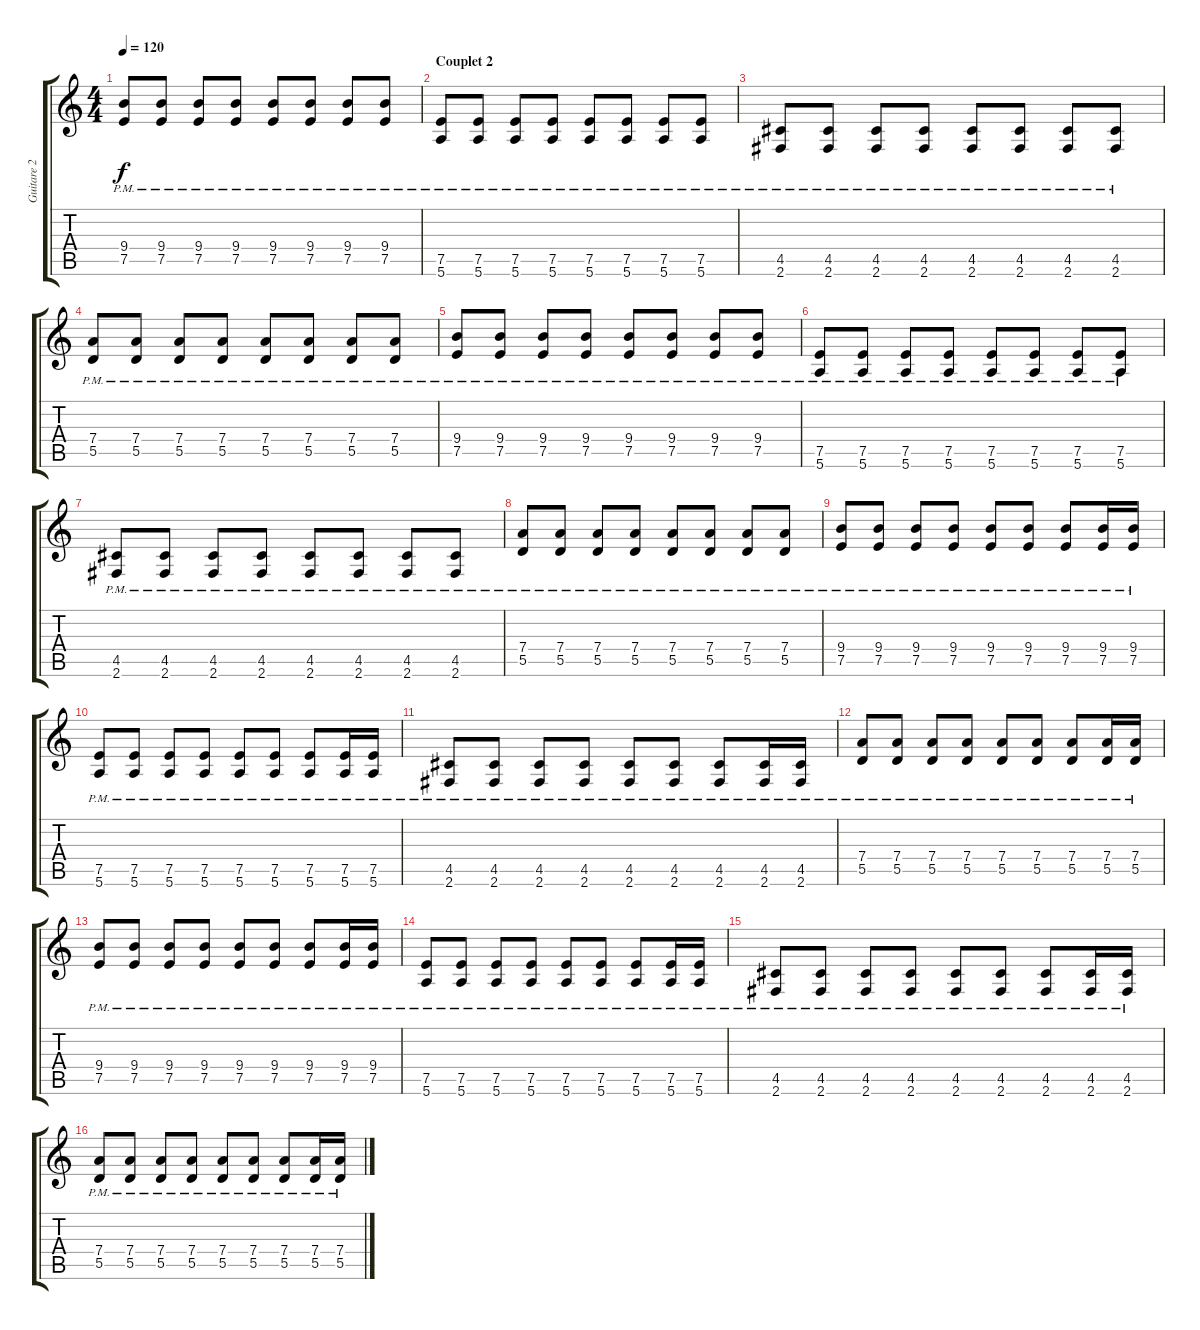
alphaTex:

\track ("Guitare 2" "Guitare 2") {instrument electricguitarmuted}
\staff {score tabs}
\tuning (E4 B3 G3 D3 A2 E2) {hide}
\ts (4 4)
\tempo 120
\clef g2
\ks c
(9.4{pm} 7.5).8{dy f} (9.4{pm} 7.5).8 (9.4{pm} 7.5).8 (9.4{pm} 7.5).8 (9.4{pm} 7.5).8 (9.4{pm} 7.5).8 (9.4{pm} 7.5).8 (9.4{pm} 7.5).8 |
\section ("" "Couplet 2")
(7.5 5.6{pm}).8 (7.5 5.6{pm}).8 (7.5 5.6{pm}).8 (7.5 5.6{pm}).8 (7.5 5.6{pm}).8 (7.5 5.6{pm}).8 (7.5 5.6{pm}).8 (7.5 5.6{pm}).8 |
(4.5 2.6{pm}).8 (4.5 2.6{pm}).8 (4.5 2.6{pm}).8 (4.5 2.6{pm}).8 (4.5 2.6{pm}).8 (4.5 2.6{pm}).8 (4.5 2.6{pm}).8 (4.5 2.6{pm}).8 |
(7.4 5.5{pm}).8 (7.4 5.5{pm}).8 (7.4 5.5{pm}).8 (7.4 5.5{pm}).8 (7.4 5.5{pm}).8 (7.4 5.5{pm}).8 (7.4 5.5{pm}).8 (7.4 5.5{pm}).8 |
(9.4{pm} 7.5).8 (9.4{pm} 7.5).8 (9.4{pm} 7.5).8 (9.4{pm} 7.5).8 (9.4{pm} 7.5).8 (9.4{pm} 7.5).8 (9.4{pm} 7.5).8 (9.4{pm} 7.5).8 |
(7.5 5.6{pm}).8 (7.5 5.6{pm}).8 (7.5 5.6{pm}).8 (7.5 5.6{pm}).8 (7.5 5.6{pm}).8 (7.5 5.6{pm}).8 (7.5 5.6{pm}).8 (7.5 5.6{pm}).8 |
(4.5 2.6{pm}).8 (4.5 2.6{pm}).8 (4.5 2.6{pm}).8 (4.5 2.6{pm}).8 (4.5 2.6{pm}).8 (4.5 2.6{pm}).8 (4.5 2.6{pm}).8 (4.5 2.6{pm}).8 |
(7.4 5.5{pm}).8 (7.4 5.5{pm}).8 (7.4 5.5{pm}).8 (7.4 5.5{pm}).8 (7.4 5.5{pm}).8 (7.4 5.5{pm}).8 (7.4 5.5{pm}).8 (7.4 5.5{pm}).8 |
(9.4{pm} 7.5).8 (9.4{pm} 7.5).8 (9.4{pm} 7.5).8 (9.4{pm} 7.5).8 (9.4{pm} 7.5).8 (9.4{pm} 7.5).8 (9.4{pm} 7.5).8 (9.4{pm} 7.5).16 (9.4{pm} 7.5).16 |
(7.5 5.6{pm}).8 (7.5 5.6{pm}).8 (7.5 5.6{pm}).8 (7.5 5.6{pm}).8 (7.5 5.6{pm}).8 (7.5 5.6{pm}).8 (7.5 5.6{pm}).8 (7.5 5.6{pm}).16 (7.5 5.6{pm}).16 |
(4.5 2.6{pm}).8 (4.5 2.6{pm}).8 (4.5 2.6{pm}).8 (4.5 2.6{pm}).8 (4.5 2.6{pm}).8 (4.5 2.6{pm}).8 (4.5 2.6{pm}).8 (4.5 2.6{pm}).16 (4.5 2.6{pm}).16 |
(7.4 5.5{pm}).8 (7.4 5.5{pm}).8 (7.4 5.5{pm}).8 (7.4 5.5{pm}).8 (7.4 5.5{pm}).8 (7.4 5.5{pm}).8 (7.4 5.5{pm}).8 (7.4 5.5{pm}).16 (7.4 5.5{pm}).16 |
(9.4 7.5{pm}).8 (9.4 7.5{pm}).8 (9.4 7.5{pm}).8 (9.4 7.5{pm}).8 (9.4 7.5{pm}).8 (9.4 7.5{pm}).8 (9.4 7.5{pm}).8 (9.4 7.5{pm}).16 (9.4 7.5{pm}).16 |
(7.5 5.6{pm}).8 (7.5 5.6{pm}).8 (7.5 5.6{pm}).8 (7.5 5.6{pm}).8 (7.5 5.6{pm}).8 (7.5 5.6{pm}).8 (7.5 5.6{pm}).8 (7.5 5.6{pm}).16 (7.5 5.6{pm}).16 |
(4.5 2.6{pm}).8 (4.5 2.6{pm}).8 (4.5 2.6{pm}).8 (4.5 2.6{pm}).8 (4.5 2.6{pm}).8 (4.5 2.6{pm}).8 (4.5 2.6{pm}).8 (4.5 2.6{pm}).16 (4.5 2.6{pm}).16 |
(7.4 5.5{pm}).8 (7.4 5.5{pm}).8 (7.4 5.5{pm}).8 (7.4 5.5{pm}).8 (7.4 5.5{pm}).8 (7.4 5.5{pm}).8 (7.4 5.5{pm}).8 (7.4 5.5{pm}).16 (7.4 5.5{pm}).16
